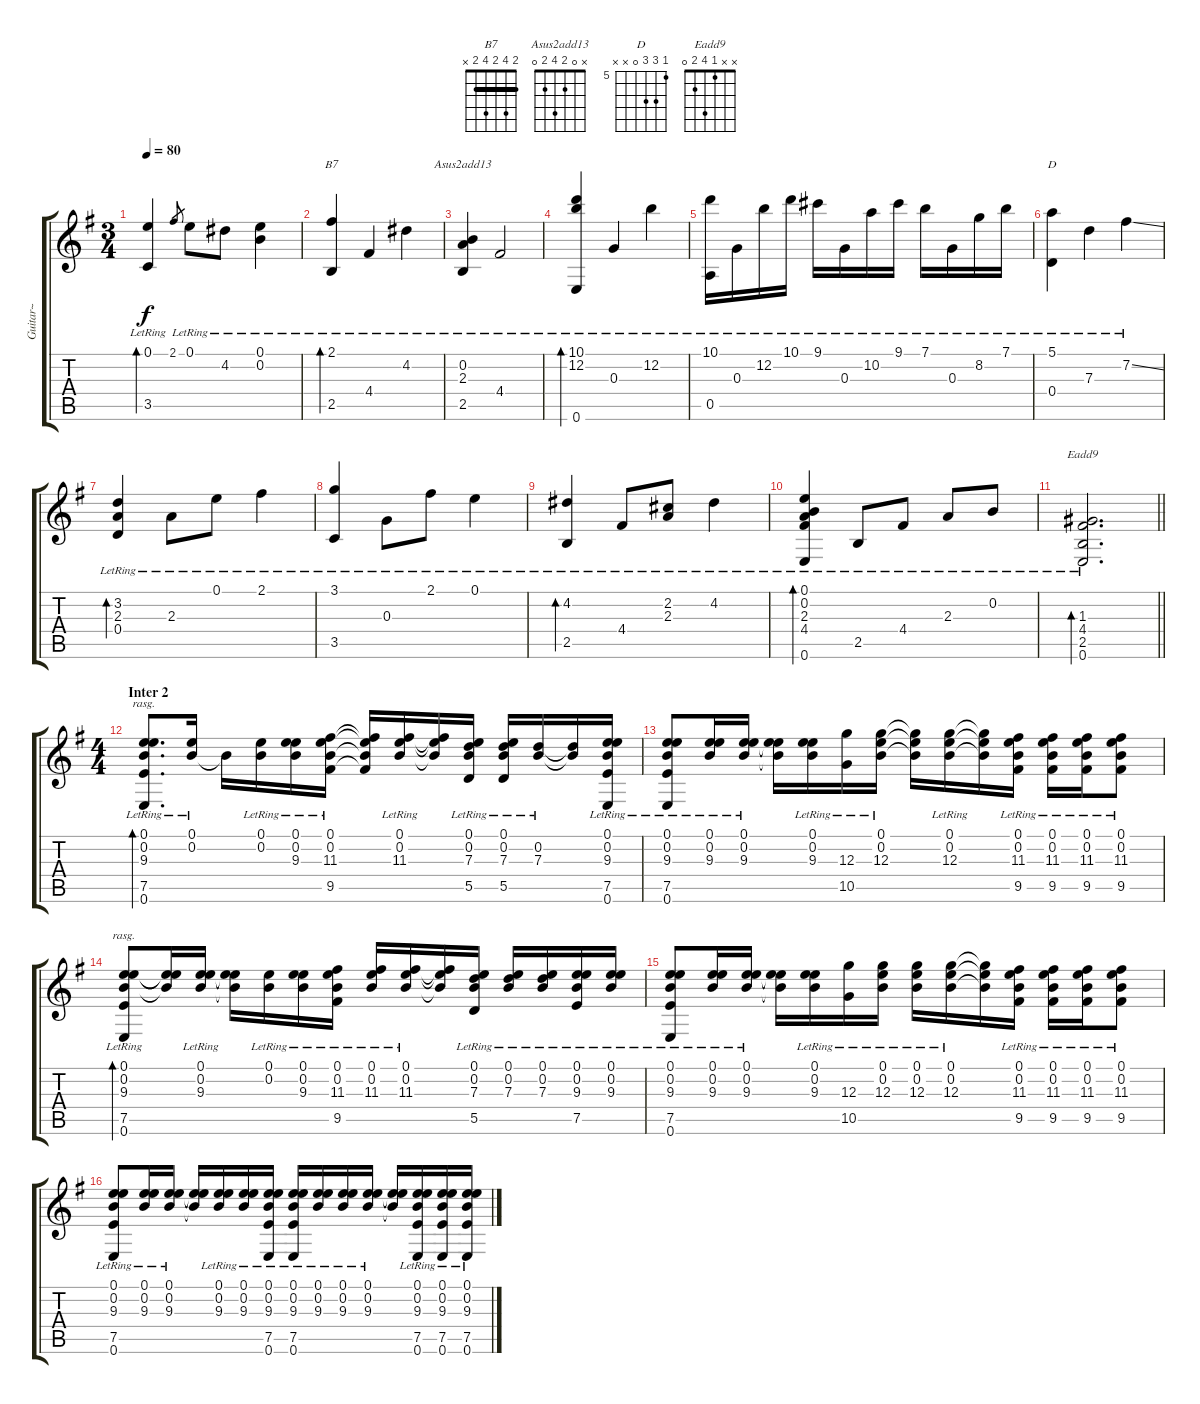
\track ("Guitar~" "Guitar~") {instrument acousticguitarsteel}
\staff {score tabs}
\tuning (E4 B3 G3 D3 A2 E2) {hide}
\chord ("B7" 2 4 2 4 2 x) {barre 2}
\chord ("Asus2add13" x 0 2 4 2 0)
\chord ("D" 5 7 7 0 x x) {firstfret 5}
\chord ("Eadd9" x x 1 4 2 0)
\ts (3 4)
\tempo 80
\clef g2
\ks g
(0.1{lr} 3.5{lr}).4{bd 480 dy f} 2.1.8{gr} 0.1{lr}.8 4.2{lr}.8 (0.1{lr} 0.2{lr}).4 |
(2.1{lr} 2.5{lr}).4{bd 480 ch "B7"} 4.4{lr}.4 4.2{lr}.4 |
(0.2{lr} 2.3{lr} 2.5{lr}).4{ch "Asus2add13"} 4.4{lr}.2 |
(10.1{lr} 12.2{lr} 0.6{lr}).4{bd 480} 0.3{lr}.4 12.2{lr}.4 |
(10.1{lr} 0.5{lr}).16 0.3{lr}.16 12.2{lr}.16 10.1{lr}.16 9.1{lr}.16 0.3{lr}.16 10.2{lr}.16 9.1{lr}.16 7.1{lr}.16 0.3{lr}.16 8.2{lr}.16 7.1{lr}.16 |
(5.1{lr} 0.4{lr}).4{ch "D"} 7.3{lr}.4 7.2{ss lr}.4 |
(3.2{lr} 2.3{lr} 0.4{lr}).4{bd 480} 2.3{lr}.8 0.1{lr}.8 2.1{lr}.4 |
(3.1{lr} 3.5{lr}).4 0.3{lr}.8 2.1{lr}.8 0.1{lr}.4 |
(4.2{lr} 2.5{lr}).4{bd 480} 4.4{lr}.8 (2.2{lr} 2.3{lr}).8 4.2{lr}.4 |
(0.1{lr} 0.2{lr} 2.3{lr} 4.4{lr} 0.6{lr}).4{bd 480} 2.5{lr}.8 4.4{lr}.8 2.3{lr}.8 0.2{lr}.8 |
\barLineRight lightlight
(1.3{lr} 4.4{lr} 2.5{lr} 0.6{lr}).2{d bd 480 ch "Eadd9"} |
\ts (4 4)
\section ("" "Inter 2")
(0.1{lr} 0.2{lr} 9.3{lr} 7.5{lr} 0.6{lr}).8{d bd 120 rasg ii} (0.1{lr} 0.2{lr}).16 0.2{t}.16 (0.1{lr} 0.2{lr}).16{txt ""} (0.1{lr} 0.2{lr} 9.3{lr}).16 (0.1{lr} 0.2{lr} 11.3{lr} 9.5{lr}).16 (0.1{t} 0.2{t} 11.3{t} 9.5{t}).16 (0.1{lr} 0.2{lr} 11.3{lr}).16 (0.1{t} 0.2{t} 11.3{t}).16{txt ""} (0.1{lr} 0.2{lr} 7.3{lr} 5.5{lr}).16 (0.1{lr} 0.2{lr} 7.3{lr} 5.5{lr}).16 (0.2{lr} 7.3{lr}).16 (0.2{t} 7.3{t}).16{txt ""} (0.1{lr} 0.2{lr} 9.3{lr} 7.5{lr} 0.6{lr}).16 |
(0.1{lr} 0.2{lr} 9.3{lr} 7.5{lr} 0.6{lr}).8 (0.1{lr} 0.2{lr} 9.3{lr}).16 (0.1{lr} 0.2{lr} 9.3{lr}).16 (0.1{t} 0.2{t} 9.3{t}).16{txt ""} (0.1{lr} 0.2{lr} 9.3{lr}).16 (12.3{lr} 10.5{lr}).16 (0.1{lr} 0.2{lr} 12.3{lr}).16 (0.1{t} 0.2{t} 12.3{t}).16{txt ""} (0.1{lr} 0.2{lr} 12.3{lr}).16 (0.1{t} 0.2{t} 12.3{t}).16 (0.1{lr} 0.2{lr} 11.3{lr} 9.5{lr}).16 (0.1{lr} 0.2{lr} 11.3{lr} 9.5{lr}).16 (0.1{lr} 0.2{lr} 11.3{lr} 9.5{lr}).16 (0.1{lr} 0.2{lr} 11.3{lr} 9.5{lr}).8 |
(0.1{lr} 0.2{lr} 9.3{lr} 7.5{lr} 0.6{lr}).8{bd 120 rasg ii} (0.1{t} 0.2{t} 9.3{t}).16{txt ""} (0.1{lr} 0.2{lr} 9.3{lr}).16 (0.1{t} 0.2{t} 9.3{t}).16 (0.1{lr} 0.2{lr}).16{txt ""} (0.1{lr} 0.2{lr} 9.3{lr}).16 (0.1{lr} 0.2{lr} 11.3{lr} 9.5{lr}).16 (0.1{lr} 0.2{lr} 11.3{lr}).16 (0.1{lr} 0.2{lr} 11.3{lr}).16 (0.1{t} 0.2{t} 11.3{t}).16{txt ""} (0.1{lr} 0.2{lr} 7.3{lr} 5.5{lr}).16 (0.1{lr} 0.2{lr} 7.3{lr}).16 (0.1{lr} 0.2{lr} 7.3{lr}).16 (0.1{lr} 0.2{lr} 9.3{lr} 7.5{lr}).16 (0.1{lr} 0.2{lr} 9.3{lr}).16 |
(0.1{lr} 0.2{lr} 9.3{lr} 7.5{lr} 0.6{lr}).8 (0.1{lr} 0.2{lr} 9.3{lr}).16 (0.1{lr} 0.2{lr} 9.3{lr}).16 (0.1{t} 0.2{t} 9.3{t}).16{txt ""} (0.1{lr} 0.2{lr} 9.3{lr}).16 (12.3{lr} 10.5{lr}).16 (0.1{lr} 0.2{lr} 12.3{lr}).16 (0.1{lr} 0.2{lr} 12.3{lr}).16 (0.1{lr} 0.2{lr} 12.3{lr}).16 (0.1{t} 0.2{t} 12.3{t}).16{txt ""} (0.1{lr} 0.2{lr} 11.3{lr} 9.5{lr}).16 (0.1{lr} 0.2{lr} 11.3{lr} 9.5{lr}).16 (0.1{lr} 0.2{lr} 11.3{lr} 9.5{lr}).16 (0.1{lr} 0.2{lr} 11.3{lr} 9.5{lr}).8 |
(0.1{lr} 0.2{lr} 9.3{lr} 7.5{lr} 0.6{lr}).8 (0.1{lr} 0.2{lr} 9.3{lr}).16 (0.1{lr} 0.2{lr} 9.3{lr}).16 (0.1{t} 0.2{t} 9.3{t}).16{txt ""} (0.1{lr} 0.2{lr} 9.3{lr}).16 (0.1{lr} 0.2{lr} 9.3{lr}).16 (0.1{lr} 0.2{lr} 9.3{lr} 7.5{lr} 0.6{lr}).16 (0.1{lr} 0.2{lr} 9.3{lr} 7.5{lr} 0.6{lr}).16 (0.1{lr} 0.2{lr} 9.3{lr}).16 (0.1{lr} 0.2{lr} 9.3{lr}).16 (0.1{lr} 0.2{lr} 9.3{lr}).16 (0.1{t} 0.2{t} 9.3{t}).16{txt ""} (0.1{lr} 0.2{lr} 9.3{lr} 7.5{lr} 0.6{lr}).16 (0.1{lr} 0.2{lr} 9.3{lr} 7.5{lr} 0.6{lr}).16 (0.1{lr} 0.2{lr} 9.3{lr} 7.5{lr} 0.6{lr}).16
